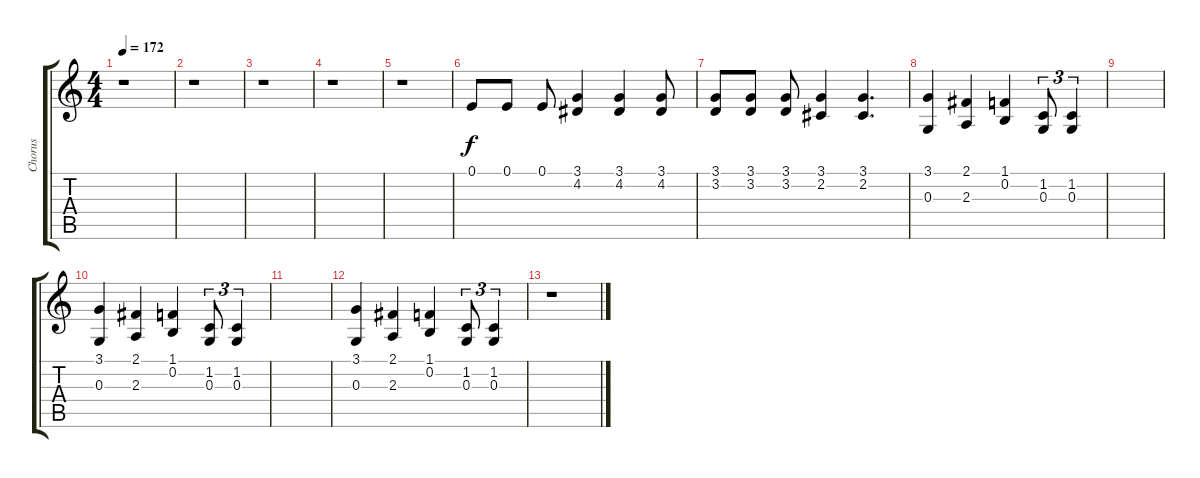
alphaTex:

\track ("Chorus" "Chorus") {instrument choiraahs}
\staff {score tabs}
\tuning (E4 B3 G3 D3 A2 E2) {hide}
\ts (4 4)
\tempo 172
\clef g2
\ks c
r.1{dy f} |
r.1 |
r.1 |
r.1 |
r.1 |
0.1.8 0.1.8 0.1.8 (3.1 4.2).4 (3.1 4.2).4 (3.1 4.2).8 |
(3.1 3.2).8 (3.1 3.2).8 (3.1 3.2).8 (3.1 2.2).4 (3.1 2.2).4{d} |
(3.1 0.3).4 (2.1 2.3).4 (1.1 0.2).4 (1.2 0.3).8{tu (3 2)} (1.2 0.3).4{tu (3 2)} |
|
(3.1 0.3).4 (2.1 2.3).4 (1.1 0.2).4 (1.2 0.3).8{tu (3 2)} (1.2 0.3).4{tu (3 2)} |
|
(3.1 0.3).4 (2.1 2.3).4 (1.1 0.2).4 (1.2 0.3).8{tu (3 2)} (1.2 0.3).4{tu (3 2)} |
r.1
